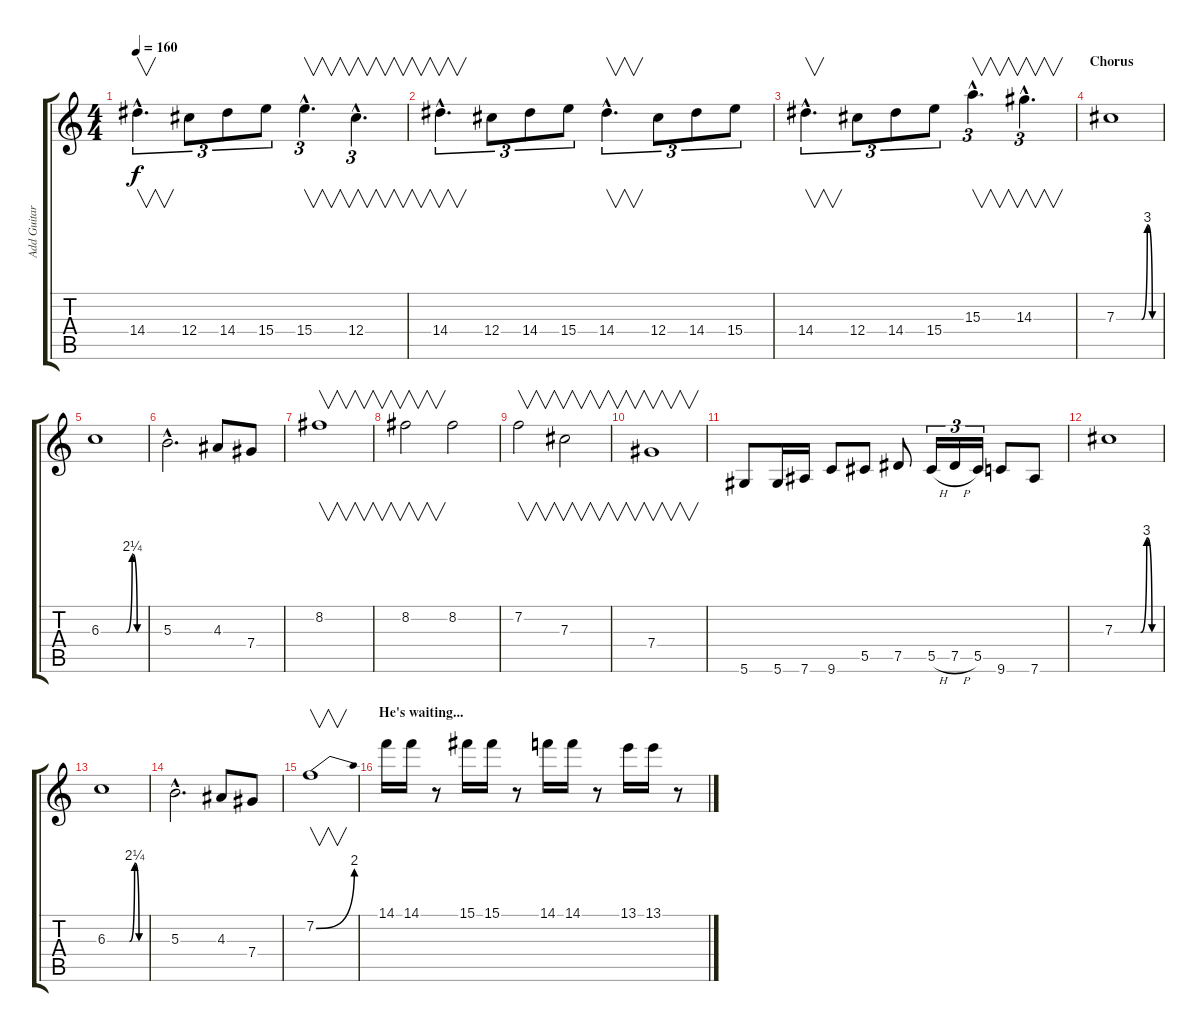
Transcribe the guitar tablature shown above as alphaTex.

\track ("Add Guitar 1" "Add Guitar") {instrument distortionguitar}
\staff {score tabs}
\tuning (Eb4 Bb3 Gb3 Db3 Ab2 Eb2) {hide}
\ts (4 4)
\tempo 160
\clef g2
\ks c
14.4{hac}.4{v d tu (3 2) dy f} 12.4.8{tu (3 2)} 14.4.8{tu (3 2)} 15.4.8{tu (3 2)} 15.4{hac}.4{v d tu (3 2)} 12.4{hac}.4{v d tu (3 2)} |
14.4{hac}.4{v d tu (3 2)} 12.4.8{tu (3 2)} 14.4.8{tu (3 2)} 15.4.8{tu (3 2)} 14.4{hac}.4{v d tu (3 2)} 12.4.8{tu (3 2)} 14.4.8{tu (3 2)} 15.4.8{tu (3 2)} |
14.4{hac}.4{v d tu (3 2)} 12.4.8{tu (3 2)} 14.4.8{tu (3 2)} 15.4.8{tu (3 2)} 15.3{hac}.4{v d tu (3 2)} 14.3{hac}.4{v d tu (3 2)} |
\section ("" "Chorus")
7.3{be (custom 0 0 30 0 35 0 43 12 50 0 60 0)}.1 |
6.3{be (custom 0 0 35 0 43 9 50 0 60 0)}.1 |
5.3{hac}.2{d} 4.3.8 7.4.8 |
8.2.1{v} |
8.2.2{v} 8.2.2 |
7.2.2{v} 7.3.2{v} |
7.4.1{v} |
5.6.8 5.6.16 7.6.16 9.6.8 5.5.8 7.5.8 5.5{h}.16{tu (3 2)} 7.5{h}.16{tu (3 2)} 5.5.16{tu (3 2)} 9.6.8 7.6.8 |
7.3{be (custom 0 0 30 0 35 0 43 12 50 0 60 0)}.1 |
6.3{be (custom 0 0 35 0 43 9 50 0 60 0)}.1 |
5.3{hac}.2{d} 4.3.8 7.4.8 |
7.2{be (bend 0 0 60 8)}.1{v} |
\section ("" "He's waiting...")
14.1.16 14.1.16 r.8 15.1.16 15.1.16 r.8 14.1.16 14.1.16 r.8 13.1.16 13.1.16 r.8
